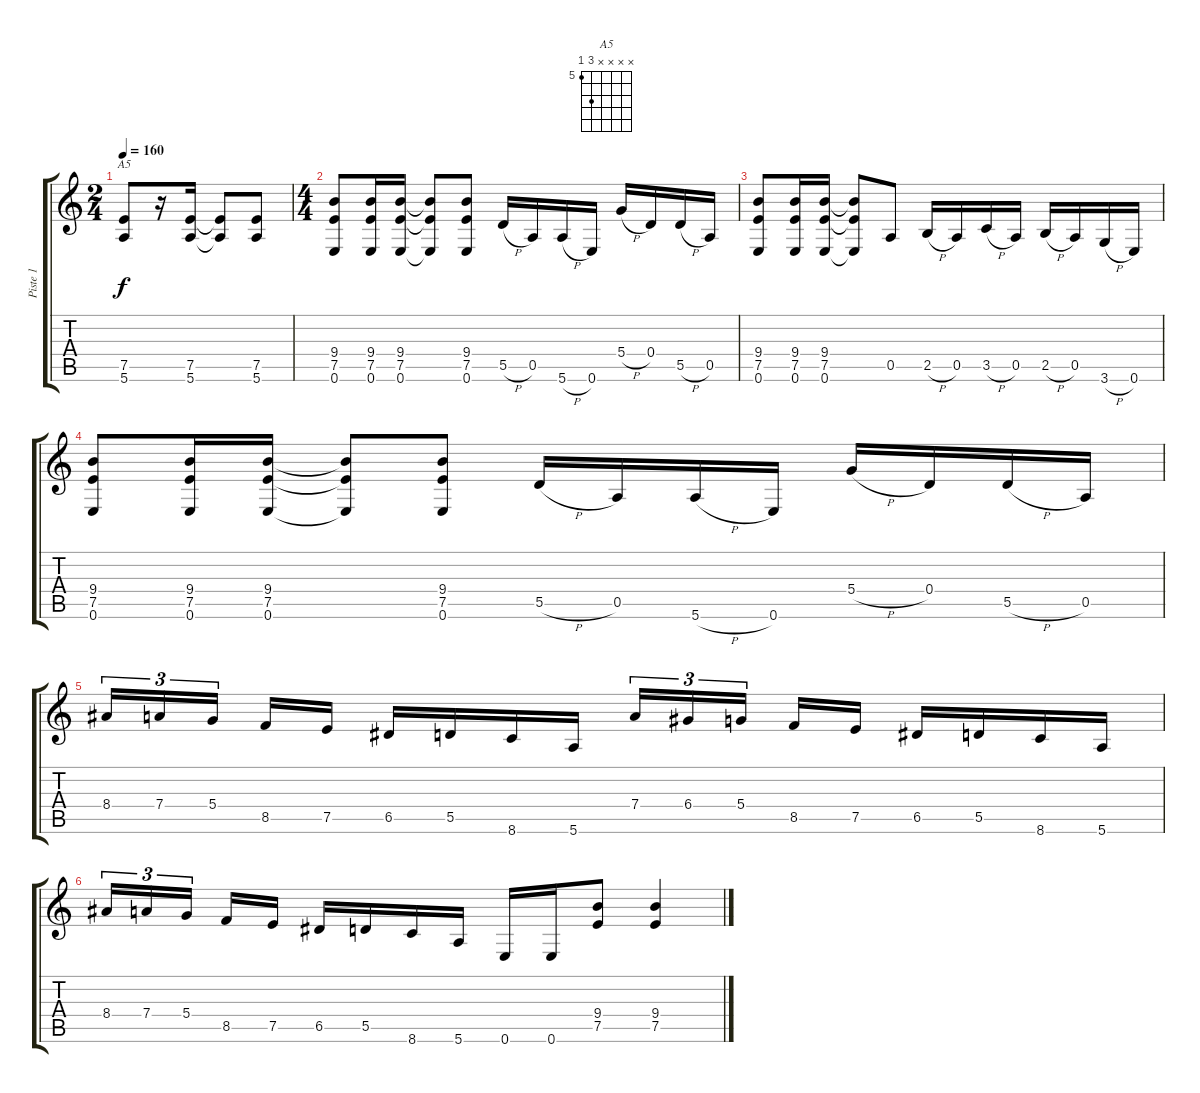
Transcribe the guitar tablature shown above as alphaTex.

\track ("Piste 1" "Piste 1") {instrument distortionguitar}
\staff {score tabs}
\tuning (E4 B3 G3 D3 A2 E2) {hide}
\chord ("A5" x x x x 7 5) {firstfret 5}
\ts (2 4)
\tempo 160
\clef g2
\ks c
(7.5 5.6).8{ch "A5" dy f} r.16 (7.5 5.6).16 (7.5{t} 5.6{t}).8 (7.5 5.6).8 |
\ts (4 4)
(9.4 7.5 0.6).8 (9.4 7.5 0.6).16 (9.4 7.5 0.6).16 (9.4{t} 7.5{t} 0.6{t}).8 (9.4 7.5 0.6).8 5.5{h}.16 0.5.16 5.6{h}.16 0.6.16 5.4{h}.16 0.4.16 5.5{h}.16 0.5.16 |
(9.4 7.5 0.6).8 (9.4 7.5 0.6).16 (9.4 7.5 0.6).16 (9.4{t} 7.5{t} 0.6{t}).8 0.5.8 2.5{h}.16 0.5.16 3.5{h}.16 0.5.16 2.5{h}.16 0.5.16 3.6{h}.16 0.6.16 |
(9.4 7.5 0.6).8 (9.4 7.5 0.6).16 (9.4 7.5 0.6).16 (9.4{t} 7.5{t} 0.6{t}).8 (9.4 7.5 0.6).8 5.5{h}.16 0.5.16 5.6{h}.16 0.6.16 5.4{h}.16 0.4.16 5.5{h}.16 0.5.16 |
8.4.16{tu (3 2)} 7.4.16{tu (3 2)} 5.4.16{tu (3 2)} 8.5.16 7.5.16 6.5.16 5.5.16 8.6.16 5.6.16 7.4.16{tu (3 2)} 6.4.16{tu (3 2)} 5.4.16{tu (3 2)} 8.5.16 7.5.16 6.5.16 5.5.16 8.6.16 5.6.16 |
8.4.16{tu (3 2)} 7.4.16{tu (3 2)} 5.4.16{tu (3 2)} 8.5.16 7.5.16 6.5.16 5.5.16 8.6.16 5.6.16 0.6.16 0.6.16 (9.4 7.5).8 (9.4 7.5).4
